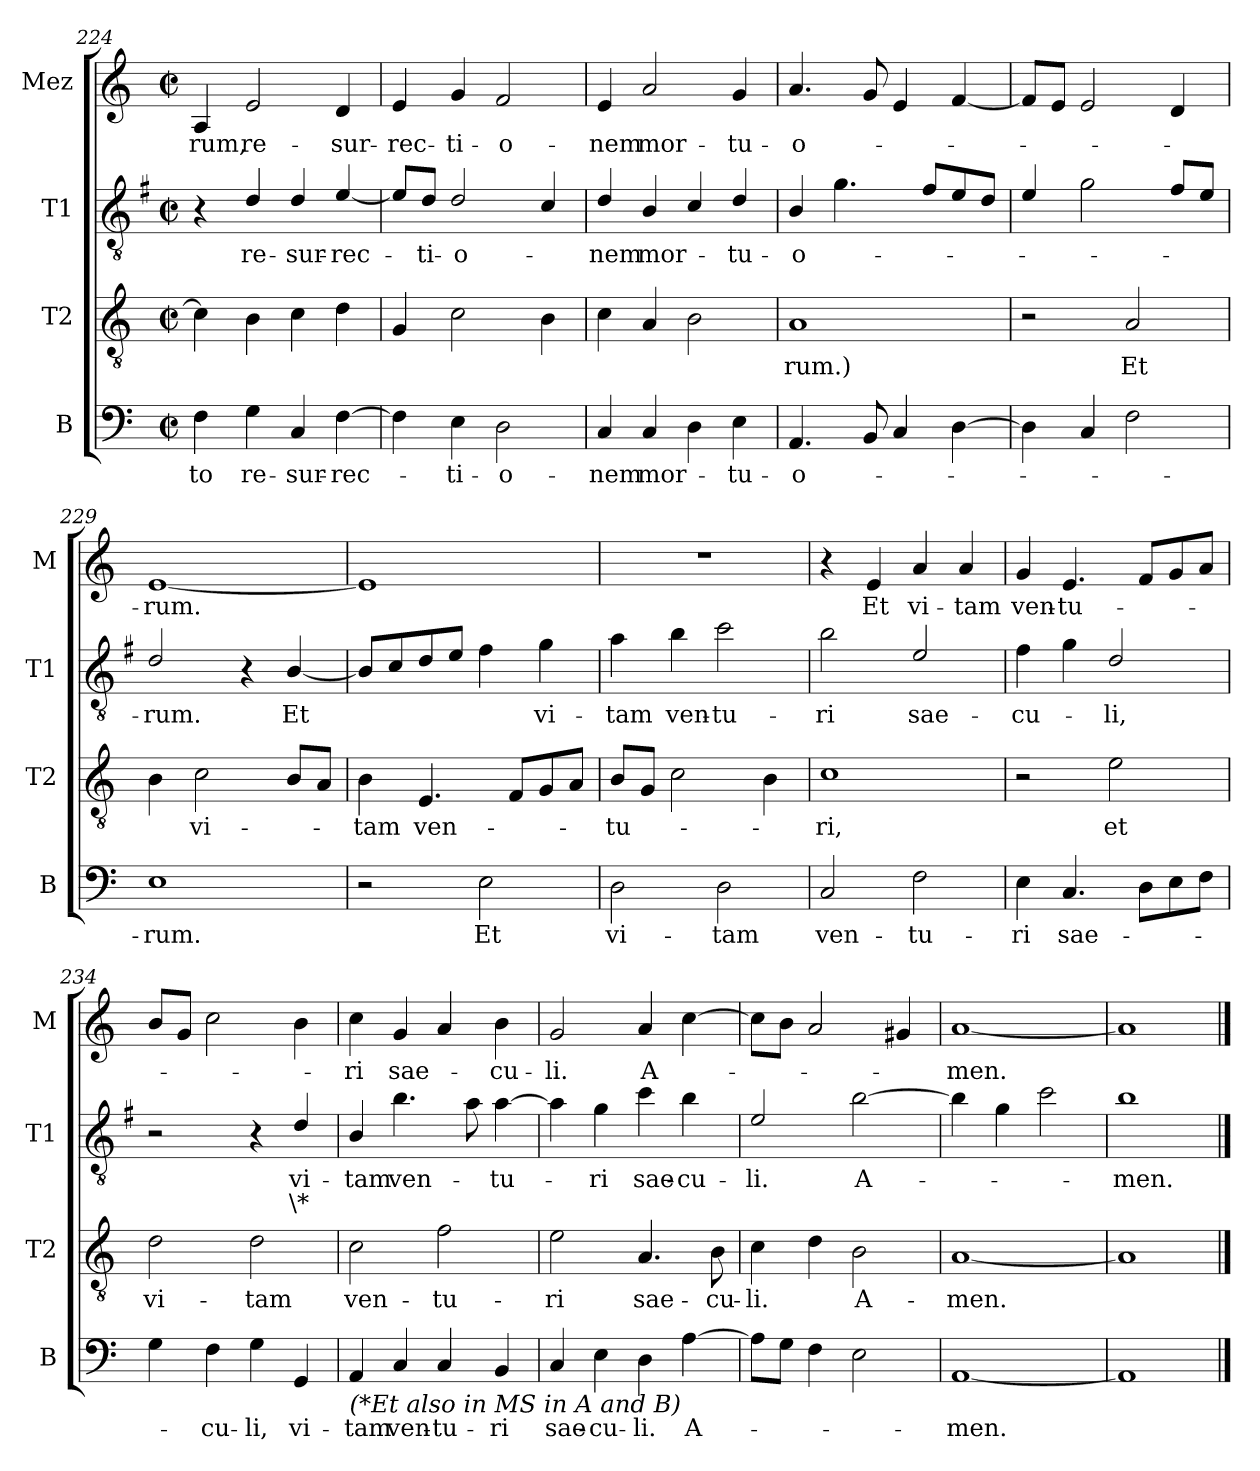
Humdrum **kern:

**kern	**text	**kern	**text	**kern	**text	**text	**kern	**text
*part4	*part4	*part3	*part3	*part2	*part2	*part2	*part1	*part1
*staff4	*staff4	*staff3	*staff3	*staff2	*staff2	*staff2	*staff1	*staff1
*I"B	*	*I"T2	*	*I"T1	*	*	*I"Mez	*
*I'B	*	*I'T2	*	*I'T1	*	*	*I'M	*
!!LO:PB:g=z
*clefF4	*	*clefGv2	*	*clefGv2	*	*	*clefG2	*
*	*	*	*	*ITrd4c7	*	*	*	*
*k[]	*	*k[]	*	*k[]	*	*	*k[]	*
*M2/2	*	*M2/2	*	*M2/2	*	*	*M2/2	*
*met(c|)	*	*met(c|)	*	*met(c|)	*	*	*met(c|)	*
=224	=224	=224	=224	=224	=224	=224	=224	=224
!	!LO:LY:b	!	!	!	!	!	!	!LO:LY:b
4F\	-to	4c\]	.	4r	.	.	4A/	-rum,
!	!LO:LY:b	!	!	!	!LO:LY:b	!	!	!LO:LY:b
4G\	re-	4B\	.	4G/	re-	.	2e/	re-
!	!LO:LY:b	!	!	!	!LO:LY:b	!	!	!
4C/	-sur-	4c\	.	4G/	-sur-	.	.	.
!	!LO:LY:b	!	!	!	!LO:LY:b	!	!	!LO:LY:b
[4F\	-rec-	4d\	.	[4A/	-rec-	.	4d/	-sur-
=225	=225	=225	=225	=225	=225	=225	=225	=225
!	!	!	!	!	!	!	!	!LO:LY:b
4F\]	.	4G/	.	8A/L]	.	.	4e/	-rec-
!	!	!	!	!	!LO:LY:b	!	!	!
.	.	.	.	8G/J	ti-	.	.	.
!	!LO:LY:b	!	!	!	!LO:LY:b	!	!	!LO:LY:b
4E\	-ti-	2c\	.	2G/	-o-	.	4g/	-ti-
!	!LO:LY:b	!	!	!	!	!	!	!LO:LY:b
2D\	-o-	.	.	.	.	.	2f/	-o-
.	.	4B\	.	4F/	.	.	.	.
=226	=226	=226	=226	=226	=226	=226	=226	=226
!	!LO:LY:b	!	!	!	!LO:LY:b	!	!	!LO:LY:b
4C/	-nem	4c\	.	4G/	-nem	.	4e/	-nem
!	!LO:LY:b	!	!	!	!LO:LY:b	!	!	!LO:LY:b
4C/	mor-	4A/	.	4E/	mor-	.	2a/	mor-
4D\	.	2B\	.	4F/	.	.	.	.
!	!LO:LY:b	!	!	!	!LO:LY:b	!	!	!LO:LY:b
4E\	-tu-	.	.	4G/	-tu-	.	4g/	-tu-
=227	=227	=227	=227	=227	=227	=227	=227	=227
!	!LO:LY:b	!	!LO:LY:b	!	!LO:LY:b	!	!	!LO:LY:b
4.AA/	-o-	1A	-rum.)	4E/	-o-	.	4.a/	-o-
.	.	.	.	4.c\	.	.	.	.
8BB/	.	.	.	.	.	.	8g/	.
4C/	.	.	.	.	.	.	4e/	.
.	.	.	.	8B/L	.	.	.	.
[4D\	.	.	.	8A/	.	.	[4f/	.
.	.	.	.	8G/J	.	.	.	.
=228	=228	=228	=228	=228	=228	=228	=228	=228
4D\]	.	2r	.	4A/	.	.	8f/L]	.
.	.	.	.	.	.	.	8e/J	.
4C/	.	.	.	2c\	.	.	2e/	.
!	!	!	!LO:LY:b	!	!	!	!	!
2F\	.	2A/	Et	.	.	.	.	.
.	.	.	.	8B/L	.	.	4d/	.
.	.	.	.	8A/J	.	.	.	.
=229	=229	=229	=229	=229	=229	=229	=229	=229
!	!LO:LY:b	!	!	!	!LO:LY:b	!	!	!LO:LY:b
1E	-rum.	4B\	.	2G/	-rum.	.	[1e	-rum.
!	!	!	!LO:LY:b	!	!	!	!	!
.	.	2c\	vi-	.	.	.	.	.
.	.	.	.	4r	.	.	.	.
!	!	!	!	!	!LO:LY:b	!	!	!
.	.	8B/L	.	[4E/	Et	.	.	.
.	.	8A/J	.	.	.	.	.	.
!!LO:LB:g=z
=230	=230	=230	=230	=230	=230	=230	=230	=230
!	!	!	!LO:LY:b	!	!	!	!	!
2r	.	4B\	-tam	8E/L]	.	.	1e]	.
.	.	.	.	8F/	.	.	.	.
!	!	!	!LO:LY:b	!	!	!	!	!
.	.	4.E/	ven-	8G/	.	.	.	.
.	.	.	.	8A/J	.	.	.	.
!	!LO:LY:b	!	!	!	!	!	!	!
2E\	Et	.	.	4B\	.	.	.	.
.	.	8F/L	.	.	.	.	.	.
!	!	!	!	!	!LO:LY:b	!	!	!
.	.	8G/	.	4c\	vi-	.	.	.
.	.	8A/J	.	.	.	.	.	.
=231	=231	=231	=231	=231	=231	=231	=231	=231
!	!LO:LY:b	!	!LO:LY:b	!	!LO:LY:b	!	!	!
2D\	vi-	8B/L	-tu-	4d\	-tam	.	1r	.
.	.	8G/J	.	.	.	.	.	.
!	!	!	!	!	!LO:LY:b	!	!	!
.	.	2c\	.	4e\	ven-	.	.	.
!	!LO:LY:b	!	!	!	!LO:LY:b	!	!	!
2D\	-tam	.	.	2f\	-tu-	.	.	.
.	.	4B\	.	.	.	.	.	.
=232	=232	=232	=232	=232	=232	=232	=232	=232
!	!LO:LY:b	!	!LO:LY:b	!	!LO:LY:b	!	!	!
2C/	ven-	1c	-ri,	2e\	-ri	.	4r	.
!	!	!	!	!	!	!	!	!LO:LY:b
.	.	.	.	.	.	.	4e/	Et
!	!LO:LY:b	!	!	!	!LO:LY:b	!	!	!LO:LY:b
2F\	-tu-	.	.	2A/	sae-	.	4a/	vi-
!	!	!	!	!	!	!	!	!LO:LY:b
.	.	.	.	.	.	.	4a/	-tam
=233	=233	=233	=233	=233	=233	=233	=233	=233
!	!LO:LY:b	!	!	!	!LO:LY:b	!	!	!LO:LY:b
4E\	-ri	2r	.	4B\	-cu-	.	4g/	ven-
!	!LO:LY:b	!	!	!	!	!	!	!LO:LY:b
4.C/	sae-	.	.	4c\	.	.	4.e/	-tu-
!	!	!	!LO:LY:b	!	!LO:LY:b	!	!	!
.	.	2e\	et	2G/	-li,	.	.	.
8D\L	.	.	.	.	.	.	8f/L	.
8E\	.	.	.	.	.	.	8g/	.
8F\J	.	.	.	.	.	.	8a/J	.
=234	=234	=234	=234	=234	=234	=234	=234	=234
!	!	!	!LO:LY:b	!	!	!	!	!
4G\	.	2d\	vi-	2r	.	.	8b/L	.
.	.	.	.	.	.	.	8g/J	.
!	!LO:LY:b	!	!	!	!	!	!	!
4F\	-cu-	.	.	.	.	.	2cc\	.
!	!LO:LY:b	!	!LO:LY:b	!	!	!	!	!
4G\	-li,	2d\	-tam	4r	.	.	.	.
!	!LO:LY:b	!	!	!	!LO:LY:b	!LO:LY:b	!	!
4GG/	vi-	.	.	4G/	vi-	\*	4b\	.
!!LO:LB:g=z
=235	=235	=235	=235	=235	=235	=235	=235	=235
!LO:TX:b:i:t=(*Et also in MS in A and B)	!	!	!	!	!	!	!	!
!	!LO:LY:b	!	!LO:LY:b	!	!LO:LY:b	!	!	!LO:LY:b
4AA/	-tam	2c\	ven-	4E/	-tam	.	4cc\	-ri
!	!LO:LY:b	!	!	!	!LO:LY:b	!	!	!LO:LY:b
4C/	ven-	.	.	4.e\	ven-	.	4g/	sae-
!	!LO:LY:b	!	!LO:LY:b	!	!	!	!	!
4C/	-tu-	2f\	-tu-	.	.	.	4a/	.
.	.	.	.	8d\	.	.	.	.
!	!LO:LY:b	!	!	!	!LO:LY:b	!	!	!LO:LY:b
4BB/	-ri	.	.	[4d\	-tu-	.	4b\	-cu-
=236	=236	=236	=236	=236	=236	=236	=236	=236
!	!LO:LY:b	!	!LO:LY:b	!	!	!	!	!LO:LY:b
4C/	sae-	2e\	-ri	4d\]	.	.	2g/	-li.
!	!LO:LY:b	!	!	!	!LO:LY:b	!	!	!
4E\	-cu-	.	.	4c\	-ri	.	.	.
!	!LO:LY:b	!	!LO:LY:b	!	!LO:LY:b	!	!	!LO:LY:b
4D\	-li.	4.A/	sae-	4f\	sae-	.	4a/	A-
!	!LO:LY:b	!	!	!	!LO:LY:b	!	!	!
[4A\	A-	.	.	4e\	-cu-	.	[4cc\	.
!	!	!	!LO:LY:b	!	!	!	!	!
.	.	8B\	-cu-	.	.	.	.	.
=237	=237	=237	=237	=237	=237	=237	=237	=237
!	!	!	!LO:LY:b	!	!LO:LY:b	!	!	!
8A\L]	.	4c\	-li.	2A/	-li.	.	8cc\L]	.
8G\J	.	.	.	.	.	.	8b\J	.
4F\	.	4d\	.	.	.	.	2a/	.
!	!	!	!LO:LY:b	!	!LO:LY:b	!	!	!
2E\	.	2B\	A-	[2e\	A-	.	.	.
.	.	.	.	.	.	.	4g#X/	.
=238	=238	=238	=238	=238	=238	=238	=238	=238
!	!LO:LY:b	!	!LO:LY:b	!	!	!	!	!LO:LY:b
[1AA	-men.	[1A	-men.	4e\]	.	.	[1a	-men.
.	.	.	.	4c\	.	.	.	.
.	.	.	.	2f\	.	.	.	.
=239	=239	=239	=239	=239	=239	=239	=239	=239
!	!	!	!	!	!LO:LY:b	!	!	!
1AA]	.	1A]	.	1e	-men.	.	1a]	.
==	==	==	==	==	==	==	==	==
*-	*-	*-	*-	*-	*-	*-	*-	*-
